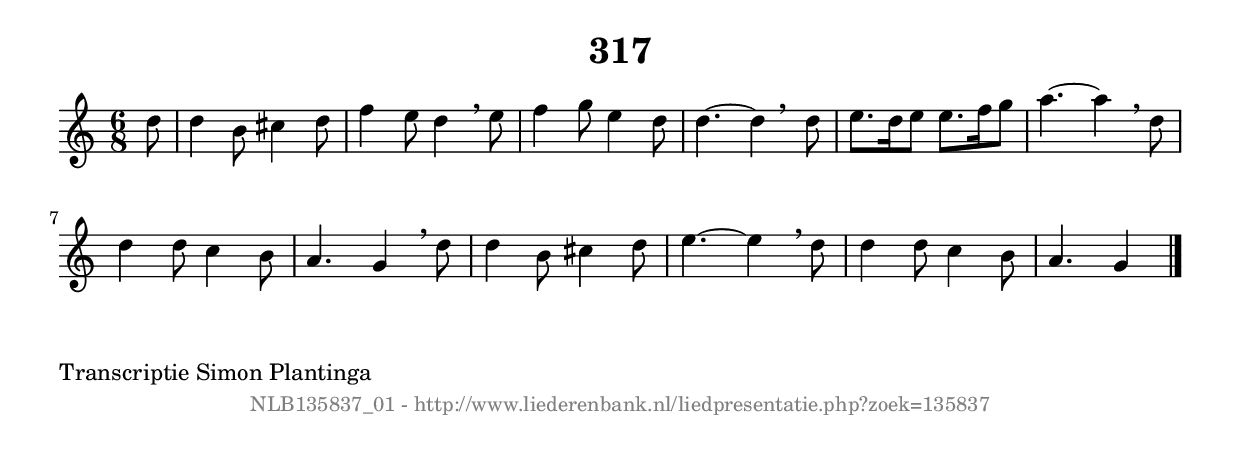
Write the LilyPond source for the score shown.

%
% produced by wce2krn 1.64 (7 June 2014)
%
\version"2.16"
#(append! paper-alist '(("long" . (cons (* 210 mm) (* 2000 mm)))))
#(set-default-paper-size "long")
sb = {\breathe}
mBreak = {\breathe }
bBreak = {\breathe }
x = {\once\override NoteHead #'style = #'cross }
gl=\glissando
itime={\override Staff.TimeSignature #'stencil = ##f }
ficta = {\once\set suggestAccidentals = ##t}
fine = {\once\override Score.RehearsalMark #'self-alignment-X = #1 \mark \markup {\italic{Fine}}}
dc = {\once\override Score.RehearsalMark #'self-alignment-X = #1 \mark \markup {\italic{D.C.}}}
dcf = {\once\override Score.RehearsalMark #'self-alignment-X = #1 \mark \markup {\italic{D.C. al Fine}}}
dcc = {\once\override Score.RehearsalMark #'self-alignment-X = #1 \mark \markup {\italic{D.C. al Coda}}}
ds = {\once\override Score.RehearsalMark #'self-alignment-X = #1 \mark \markup {\italic{D.S.}}}
dsf = {\once\override Score.RehearsalMark #'self-alignment-X = #1 \mark \markup {\italic{D.S. al Fine}}}
dsc = {\once\override Score.RehearsalMark #'self-alignment-X = #1 \mark \markup {\italic{D.S. al Coda}}}
pv = {\set Score.repeatCommands = #'((volta "1"))}
sv = {\set Score.repeatCommands = #'((volta "2"))}
tv = {\set Score.repeatCommands = #'((volta "3"))}
qv = {\set Score.repeatCommands = #'((volta "4"))}
xv = {\set Score.repeatCommands = #'((volta #f))}
\header{ tagline = ""
title = "317"
}
\score {{
\key g \mixolydian
\relative g'
{
\set melismaBusyProperties = #'()
\partial 32*4
\time 6/8
\tempo 4=120
\override Score.MetronomeMark #'transparent = ##t
\override Score.RehearsalMark #'break-visibility = #(vector #t #t #f)
d'8 | d4 b8 cis4 d8 | f4 e8 d4 \sb e8 | f4 g8 e4 d8 | d4.~ d4 \bar ":|:" \bBreak
d8 | e8. d16 e8 e8. f16 g8 | a4.~ a4 \sb d,8 | d4 d8 c4 b8 | a4. g4 \mBreak
d'8 | d4 b8 cis4 d8 | e4.~ e4 \sb d8 | d4 d8 c4 b8 | a4. g4 \bar "|."
 }}
 \midi { }
 \layout {
            indent = 0.0\cm
}
}
\markup { \wordwrap-string #" 
Transcriptie Simon Plantinga
"}
\markup { \vspace #0 } \markup { \with-color #grey \fill-line { \center-column { \smaller "NLB135837_01 - http://www.liederenbank.nl/liedpresentatie.php?zoek=135837" } } }
